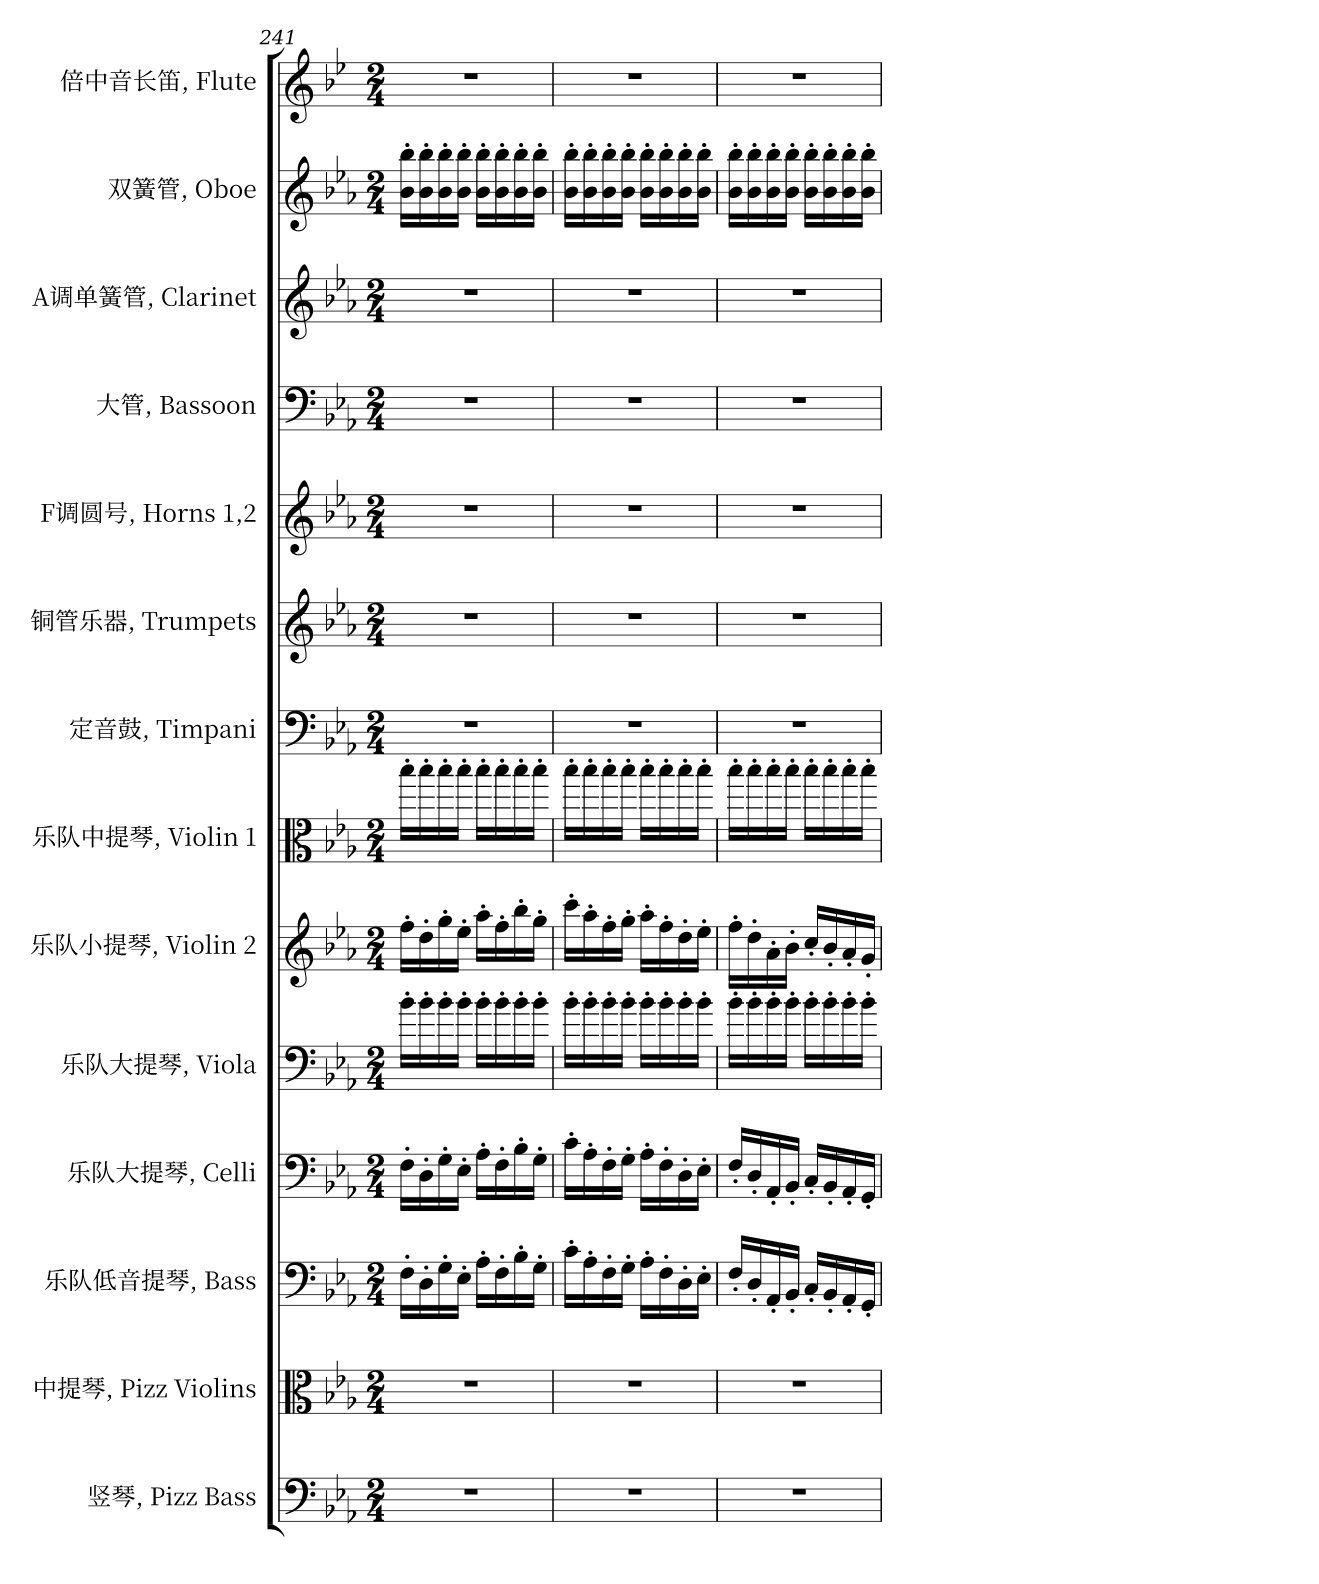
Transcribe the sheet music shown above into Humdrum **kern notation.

**kern	**kern	**kern	**kern	**kern	**kern	**kern	**kern	**kern	**kern	**kern	**kern	**kern	**kern
*part14	*part13	*part12	*part11	*part10	*part9	*part8	*part7	*part6	*part5	*part4	*part3	*part2	*part1
*staff14	*staff13	*staff12	*staff11	*staff10	*staff9	*staff8	*staff7	*staff6	*staff5	*staff4	*staff3	*staff2	*staff1
*I"竖琴, Pizz Bass	*I"中提琴, Pizz Violins	*I"乐队低音提琴, Bass	*I"乐队大提琴, Celli	*I"乐队大提琴, Viola	*I"乐队小提琴, Violin 2	*I"乐队中提琴, Violin 1	*I"定音鼓, Timpani	*I"铜管乐器, Trumpets	*I"F调圆号, Horns 1,2	*I"大管, Bassoon	*I"A调单簧管, Clarinet	*I"双簧管, Oboe	*I"倍中音长笛, Flute
*	*	*	*	*	*	*	*I'Timp.	*	*I'F Hn.	*I'Bsn.	*I'A Cl.	*I'Ob.	*
*clefF4	*clefC3	*clefF4	*clefF4	*clefF4	*clefG2	*clefC3	*clefF4	*clefG2	*clefG2	*clefF4	*clefG2	*clefG2	*clefG2
*	*	*ITrd7c12	*	*	*	*	*	*	*ITrd4c7	*	*ITrd2c3	*	*ITrd10c17
*k[b-e-a-]	*k[b-e-a-]	*k[b-e-a-]	*k[b-e-a-]	*k[b-e-a-]	*k[b-e-a-]	*k[b-e-a-]	*k[b-e-a-]	*k[b-e-a-]	*k[b-e-a-d-]	*k[b-e-a-]	*k[]	*k[b-e-a-]	*k[b-e-]
*M2/4	*M2/4	*M2/4	*M2/4	*M2/4	*M2/4	*M2/4	*M2/4	*M2/4	*M2/4	*M2/4	*M2/4	*M2/4	*M2/4
=241	=241	=241	=241	=241	=241	=241	=241	=241	=241	=241	=241	=241	=241
2r	2r	16FF'\LL	16F'\LL	16b-'\LL	16ff'\LL	16bb-'\LL	2r	2r	2r	2r	2r	16b-\' 16bb-\'LL	2r
.	.	16DD'\	16D'\	16b-'\	16dd'\	16bb-'\	.	.	.	.	.	16b-\' 16bb-\'	.
.	.	16GG'\	16G'\	16b-'\	16gg'\	16bb-'\	.	.	.	.	.	16b-\' 16bb-\'	.
.	.	16EE-'\JJ	16E-'\JJ	16b-'\JJ	16ee-'\JJ	16bb-'\JJ	.	.	.	.	.	16b-\' 16bb-\'JJ	.
.	.	16AA-'\LL	16A-'\LL	16b-'\LL	16aa-'\LL	16bb-'\LL	.	.	.	.	.	16b-\' 16bb-\'LL	.
.	.	16FF'\	16F'\	16b-'\	16ff'\	16bb-'\	.	.	.	.	.	16b-\' 16bb-\'	.
.	.	16BB-'\	16B-'\	16b-'\	16bb-'\	16bb-'\	.	.	.	.	.	16b-\' 16bb-\'	.
.	.	16GG'\JJ	16G'\JJ	16b-'\JJ	16gg'\JJ	16bb-'\JJ	.	.	.	.	.	16b-\' 16bb-\'JJ	.
=242	=242	=242	=242	=242	=242	=242	=242	=242	=242	=242	=242	=242	=242
2r	2r	16C'\LL	16c'\LL	16b-'\LL	16ccc'\LL	16bb-'\LL	2r	2r	2r	2r	2r	16b-\' 16bb-\'LL	2r
.	.	16AA-'\	16A-'\	16b-'\	16aa-'\	16bb-'\	.	.	.	.	.	16b-\' 16bb-\'	.
.	.	16FF'\	16F'\	16b-'\	16ff'\	16bb-'\	.	.	.	.	.	16b-\' 16bb-\'	.
.	.	16GG'\JJ	16G'\JJ	16b-'\JJ	16gg'\JJ	16bb-'\JJ	.	.	.	.	.	16b-\' 16bb-\'JJ	.
.	.	16AA-'\LL	16A-'\LL	16b-'\LL	16aa-'\LL	16bb-'\LL	.	.	.	.	.	16b-\' 16bb-\'LL	.
.	.	16FF'\	16F'\	16b-'\	16ff'\	16bb-'\	.	.	.	.	.	16b-\' 16bb-\'	.
.	.	16DD'\	16D'\	16b-'\	16dd'\	16bb-'\	.	.	.	.	.	16b-\' 16bb-\'	.
.	.	16EE-'\JJ	16E-'\JJ	16b-'\JJ	16ee-'\JJ	16bb-'\JJ	.	.	.	.	.	16b-\' 16bb-\'JJ	.
!!LO:PB:g=z
=243	=243	=243	=243	=243	=243	=243	=243	=243	=243	=243	=243	=243	=243
2r	2r	16FF'/LL	16F'/LL	16b-'\LL	16ff'\LL	16bb-'\LL	2r	2r	2r	2r	2r	16b-\' 16bb-\'LL	2r
.	.	16DD'/	16D'/	16b-'\	16dd'\	16bb-'\	.	.	.	.	.	16b-\' 16bb-\'	.
.	.	16AAA-'/	16AA-'/	16b-'\	16a-'\	16bb-'\	.	.	.	.	.	16b-\' 16bb-\'	.
.	.	16BBB-'/JJ	16BB-'/JJ	16b-'\JJ	16b-'\JJ	16bb-'\JJ	.	.	.	.	.	16b-\' 16bb-\'JJ	.
.	.	16CC'/LL	16C'/LL	16b-'\LL	16cc'/LL	16bb-'\LL	.	.	.	.	.	16b-\' 16bb-\'LL	.
.	.	16BBB-'/	16BB-'/	16b-'\	16b-'/	16bb-'\	.	.	.	.	.	16b-\' 16bb-\'	.
.	.	16AAA-'/	16AA-'/	16b-'\	16a-'/	16bb-'\	.	.	.	.	.	16b-\' 16bb-\'	.
.	.	16GGG'/JJ	16GG'/JJ	16b-'\JJ	16g'/JJ	16bb-'\JJ	.	.	.	.	.	16b-\' 16bb-\'JJ	.
=	=	=	=	=	=	=	=	=	=	=	=	=	=
*-	*-	*-	*-	*-	*-	*-	*-	*-	*-	*-	*-	*-	*-
